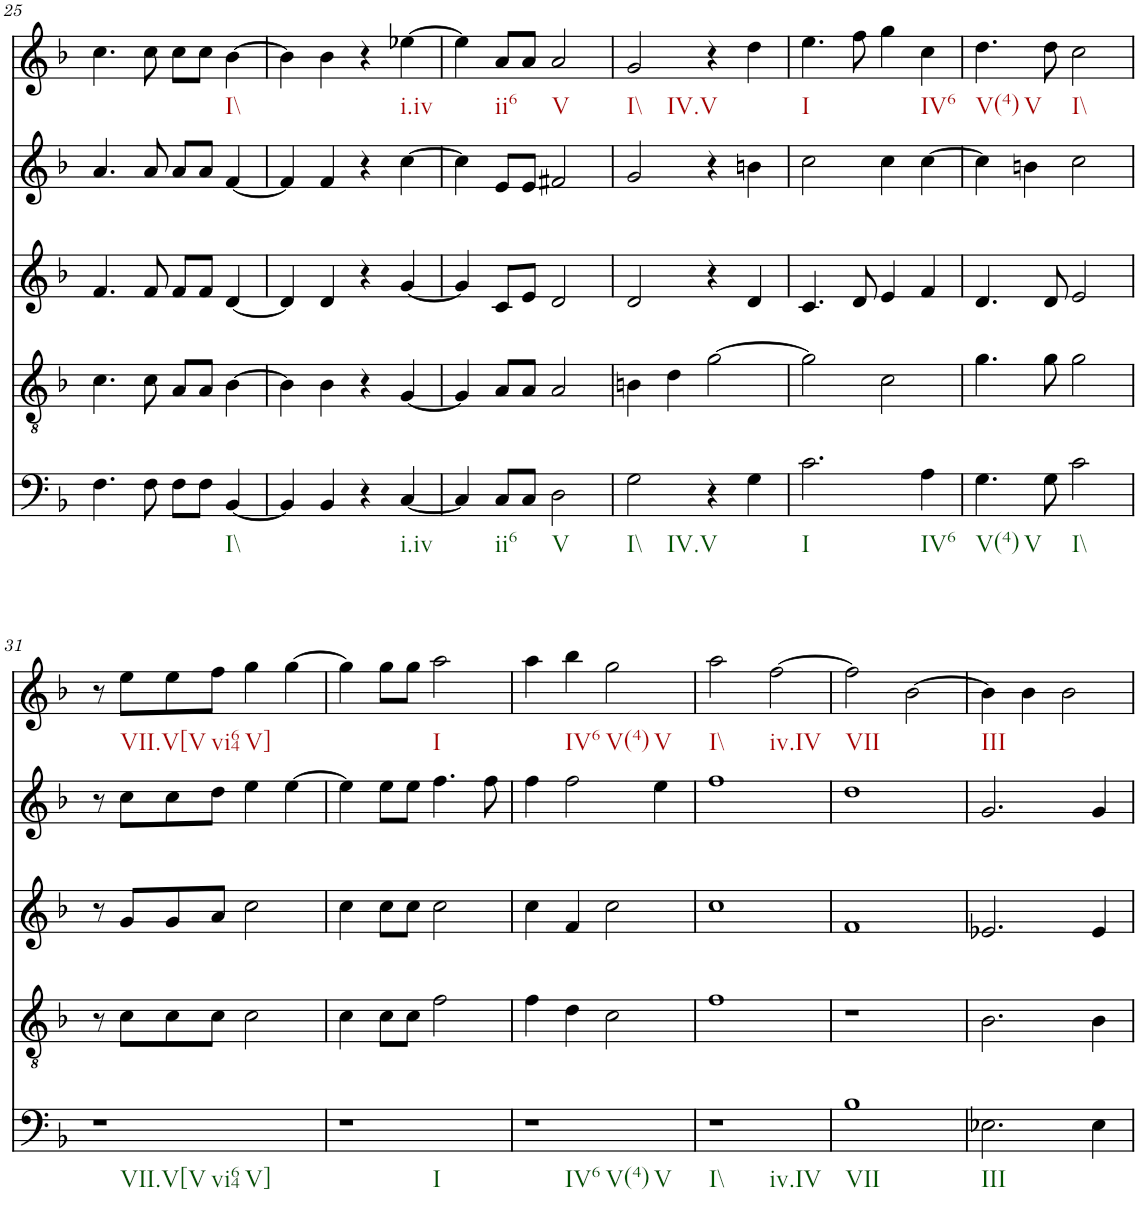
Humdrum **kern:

**kern	**kern	**kern	**kern	**kern
*part5	*part4	*part3	*part2	*part1
*staff5	*staff4	*staff3	*staff2	*staff1
*I"vox	*I"vox	*I"vox	*I"vox	*I"vox
!!LO:PB:g=z
*clefF4	*clefGv2	*clefG2	*clefG2	*clefG2
*k[b-]	*k[b-]	*k[b-]	*k[b-]	*k[b-]
*M4/4	*M4/4	*M4/4	*M4/4	*M4/4
=25	=25	=25	=25	=25
4.F\	4.c\	4.f/	4.a/	4.cc\
8F\	8c\	8f/	8a/	8cc\
8F\L	8A/L	8f/L	8a/L	8cc\L
8F\J	8A/J	8f/J	8a/J	8cc\J
[4BB-/	[4B-\	[4d/	[4f/	[4b-\
=26	=26	=26	=26	=26
4BB-/]	4B-\]	4d/]	4f/]	4b-\]
4BB-/	4B-\	4d/	4f/	4b-\
4r	4r	4r	4r	4r
[4C/	[4G/	[4g/	[4cc\	[4ee-X\
=27	=27	=27	=27	=27
4C/]	4G/]	4g/]	4cc\]	4ee-\]
8C/L	8A/L	8c/L	8e/L	8a/L
8C/J	8A/J	8e/J	8e/J	8a/J
2D\	2A/	2d/	2f#X/	2a/
=28	=28	=28	=28	=28
2G\	4Bn\	2d/	2g/	2g/
.	4d\	.	.	.
4r	[2g\	4r	4r	4r
4G\	.	4d/	4bn\	4dd\
=29	=29	=29	=29	=29
2.c\	2g\]	4.c/	2cc\	4.ee\
.	.	8d/	.	8ff\
.	2c\	4e/	4cc\	4gg\
4A\	.	4f/	[4cc\	4cc\
=30	=30	=30	=30	=30
4.G\	4.g\	4.d/	4cc\]	4.dd\
.	.	.	4bn\	.
8G\	8g\	8d/	.	8dd\
2c\	2g\	2e/	2cc\	2cc\
!!LO:LB:g=z
=31	=31	=31	=31	=31
1r	8r	8r	8r	8r
.	8c\L	8g/L	8cc\L	8ee\L
.	8c\	8g/	8cc\	8ee\
.	8c\J	8a/J	8dd\J	8ff\J
.	2c\	2cc\	4ee\	4gg\
.	.	.	[4ee\	[4gg\
=32	=32	=32	=32	=32
1r	4c\	4cc\	4ee\]	4gg\]
.	8c\L	8cc\L	8ee\L	8gg\L
.	8c\J	8cc\J	8ee\J	8gg\J
.	2f\	2cc\	4.ff\	2aa\
.	.	.	8ff\	.
=33	=33	=33	=33	=33
1r	4f\	4cc\	4ff\	4aa\
.	4d\	4f/	2ff\	4bb-\
.	2c\	2cc\	.	2gg\
.	.	.	4ee\	.
=34	=34	=34	=34	=34
1r	1f	1cc	1ff	2aa\
.	.	.	.	[2ff\
=35	=35	=35	=35	=35
1B-	1r	1f	1dd	2ff\]
.	.	.	.	[2b-\
=36	=36	=36	=36	=36
2.E-X\	2.B-\	2.e-X/	2.g/	4b-\]
.	.	.	.	4b-\
.	.	.	.	2b-\
4E-\	4B-\	4e-/	4g/	.
=	=	=	=	=
*-	*-	*-	*-	*-
